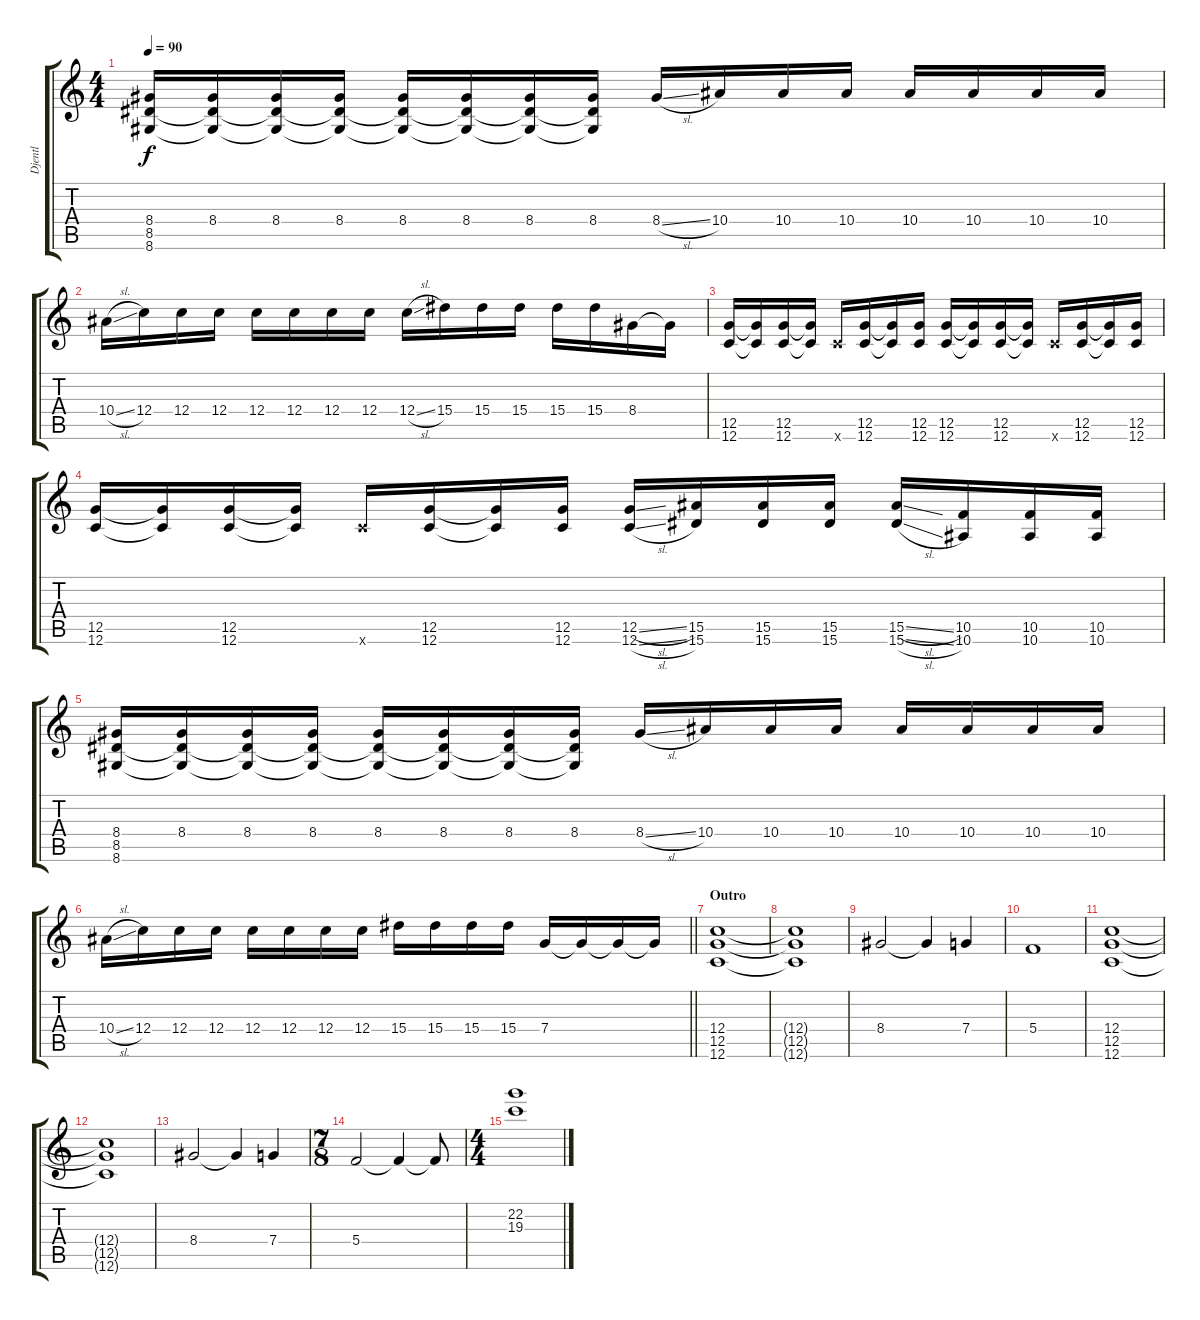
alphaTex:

\track ("Djentl" "Djentl") {instrument overdrivenguitar}
\staff {score tabs}
\tuning (D4 A3 F3 C3 G2 C2) {hide}
\ts (4 4)
\tempo 90
\clef g2
\ks c
(8.4 8.5 8.6).16{dy f} (8.4 8.5{t} 8.6{t}).16 (8.4 8.5{t} 8.6{t}).16 (8.4 8.5{t} 8.6{t}).16 (8.4 8.5{t} 8.6{t}).16 (8.4 8.5{t} 8.6{t}).16 (8.4 8.5{t} 8.6{t}).16 (8.4 8.5{t} 8.6{t}).16 8.4{sl}.16 10.4.16 10.4.16 10.4.16 10.4.16 10.4.16 10.4.16 10.4.16 |
10.4{sl}.16 12.4.16 12.4.16 12.4.16 12.4.16 12.4.16 12.4.16 12.4.16 12.4{sl}.16 15.4.16 15.4.16 15.4.16 15.4.16 15.4.16 8.4.16 8.4{t}.16 |
(12.5 12.6).16 (12.5{t} 12.6{t}).16 (12.5 12.6).16 (12.5{t} 12.6{t}).16 12.6{x}.16 (12.5 12.6).16 (12.5{t} 12.6{t}).16 (12.5 12.6).16 (12.5 12.6).16 (12.5{t} 12.6{t}).16 (12.5 12.6).16 (12.5{t} 12.6{t}).16 12.6{x}.16 (12.5 12.6).16 (12.5{t} 12.6{t}).16 (12.5 12.6).16 |
(12.5 12.6).16 (12.5{t} 12.6{t}).16 (12.5 12.6).16 (12.5{t} 12.6{t}).16 12.6{x}.16 (12.5 12.6).16 (12.5{t} 12.6{t}).16 (12.5 12.6).16 (12.5{sl} 12.6{sl}).16 (15.5 15.6).16 (15.5 15.6).16 (15.5 15.6).16 (15.5{sl} 15.6{sl}).16 (10.5 10.6).16 (10.5 10.6).16 (10.5 10.6).16 |
(8.4 8.5 8.6).16 (8.4 8.5{t} 8.6{t}).16 (8.4 8.5{t} 8.6{t}).16 (8.4 8.5{t} 8.6{t}).16 (8.4 8.5{t} 8.6{t}).16 (8.4 8.5{t} 8.6{t}).16 (8.4 8.5{t} 8.6{t}).16 (8.4 8.5{t} 8.6{t}).16 8.4{sl}.16 10.4.16 10.4.16 10.4.16 10.4.16 10.4.16 10.4.16 10.4.16 |
\barLineRight lightlight
10.4{sl}.16 12.4.16 12.4.16 12.4.16 12.4.16 12.4.16 12.4.16 12.4.16 15.4.16 15.4.16 15.4.16 15.4.16 7.4.16 7.4{t}.16 7.4{t}.16 7.4{t}.16 |
\section ("" "Outro")
(12.4 12.5 12.6).1 |
(12.4{t} 12.5{t} 12.6{t}).1 |
8.4.2 8.4{t}.4 7.4.4 |
5.4.1 |
(12.4 12.5 12.6).1 |
(12.4{t} 12.5{t} 12.6{t}).1 |
8.4.2 8.4{t}.4 7.4.4 |
\ts (7 8)
5.4.2 5.4{t}.4 5.4{t}.8 |
\ts (4 4)
(22.2 19.3).1
